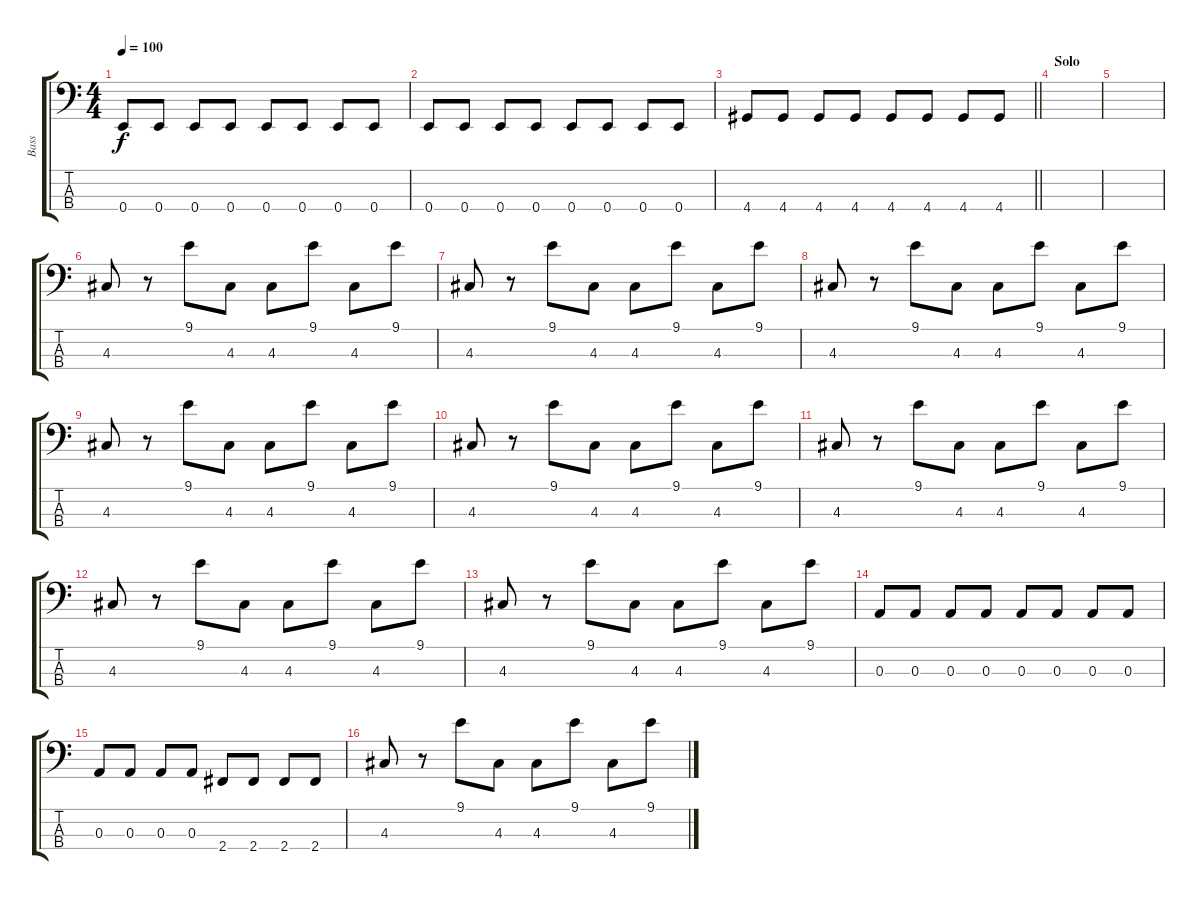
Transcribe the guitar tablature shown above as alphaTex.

\track ("Bass" "Bass") {instrument electricbassfinger}
\staff {score tabs}
\tuning (G2 D2 A1 E1) {hide}
\ts (4 4)
\tempo 100
\clef f4
\ks c
0.4.8{dy f} 0.4.8 0.4.8 0.4.8 0.4.8 0.4.8 0.4.8 0.4.8 |
0.4.8 0.4.8 0.4.8 0.4.8 0.4.8 0.4.8 0.4.8 0.4.8 |
\barLineRight lightlight
4.4.8 4.4.8 4.4.8 4.4.8 4.4.8 4.4.8 4.4.8 4.4.8 |
\section ("" "Solo")
|
|
4.3.8{instrument electricbassfinger} r.8 9.1.8 4.3.8 4.3.8 9.1.8 4.3.8 9.1.8 |
4.3.8 r.8 9.1.8 4.3.8 4.3.8 9.1.8 4.3.8 9.1.8 |
4.3.8 r.8 9.1.8 4.3.8 4.3.8 9.1.8 4.3.8 9.1.8 |
4.3.8 r.8 9.1.8 4.3.8 4.3.8 9.1.8 4.3.8 9.1.8 |
4.3.8 r.8 9.1.8 4.3.8 4.3.8 9.1.8 4.3.8 9.1.8 |
4.3.8 r.8 9.1.8 4.3.8 4.3.8 9.1.8 4.3.8 9.1.8 |
4.3.8 r.8 9.1.8 4.3.8 4.3.8 9.1.8 4.3.8 9.1.8 |
4.3.8 r.8 9.1.8 4.3.8 4.3.8 9.1.8 4.3.8 9.1.8 |
0.3.8 0.3.8 0.3.8 0.3.8 0.3.8 0.3.8 0.3.8 0.3.8 |
0.3.8 0.3.8 0.3.8 0.3.8 2.4.8 2.4.8 2.4.8 2.4.8 |
4.3.8 r.8 9.1.8 4.3.8 4.3.8 9.1.8 4.3.8 9.1.8
